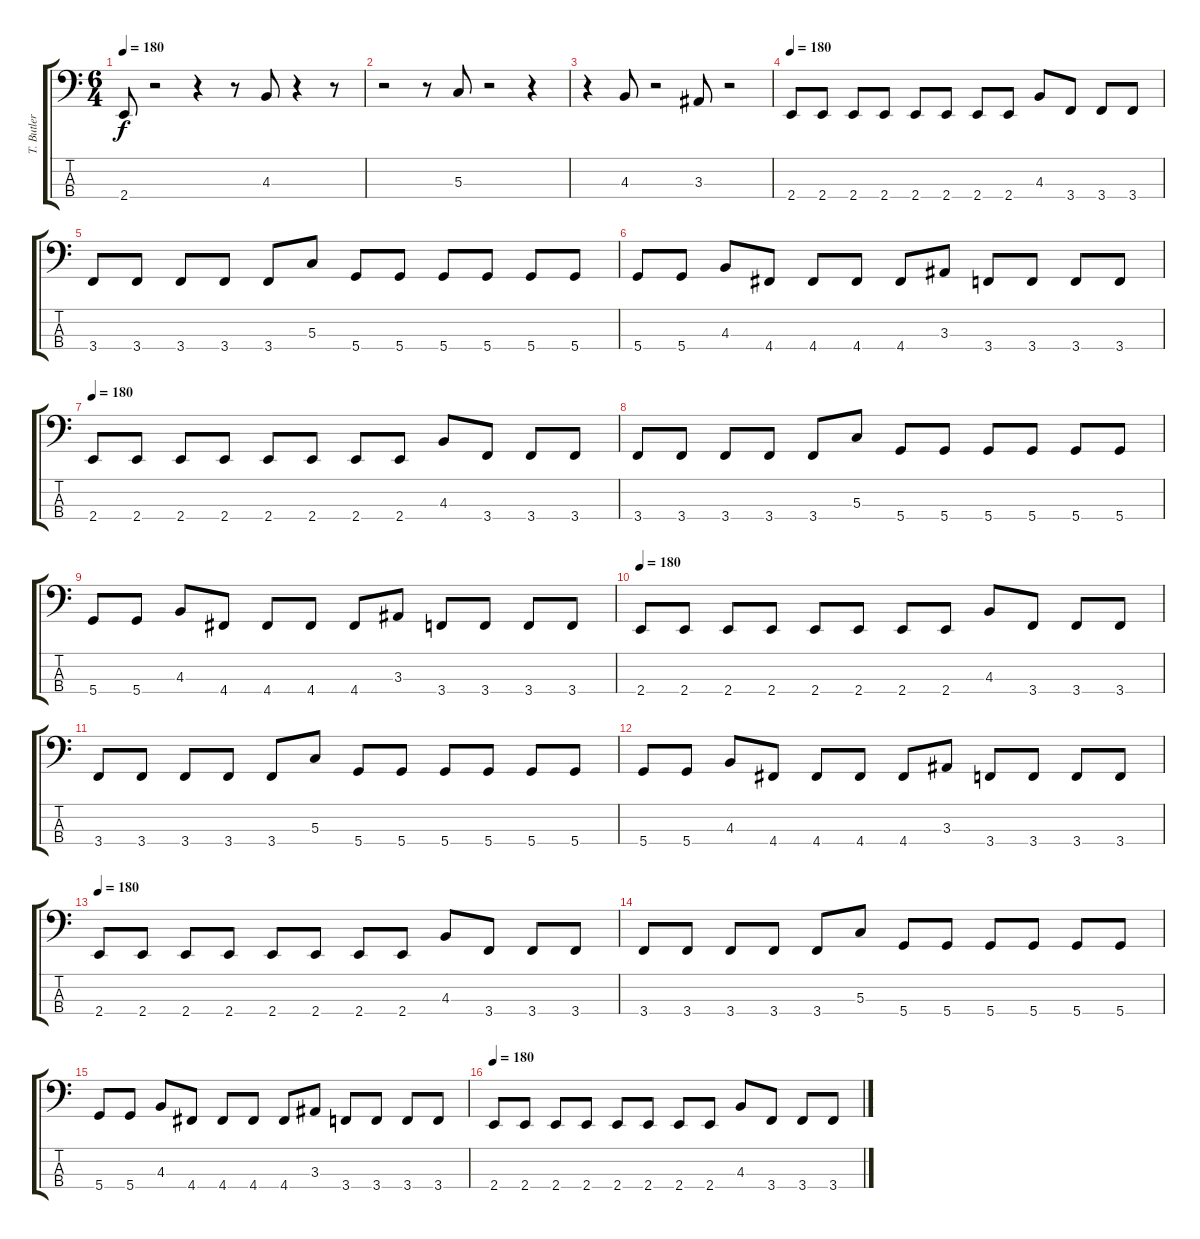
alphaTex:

\track ("T. Butler" "T. Butler") {instrument electricbasspick}
\staff {score tabs}
\tuning (F2 C2 G1 D1) {hide}
\ts (6 4)
\tempo 200
\tempo 180
\clef f4
\ks c
2.4.8{dy f} r.2 r.4 r.8 4.3.8 r.4 r.8 |
r.2 r.8 5.3.8 r.2 r.4 |
r.4 4.3.8 r.2 3.3.8 r.2 |
\tempo 180
2.4.8 2.4.8 2.4.8 2.4.8 2.4.8 2.4.8 2.4.8 2.4.8 4.3.8 3.4.8 3.4.8 3.4.8 |
3.4.8 3.4.8 3.4.8 3.4.8 3.4.8 5.3.8 5.4.8 5.4.8 5.4.8 5.4.8 5.4.8 5.4.8 |
5.4.8 5.4.8 4.3.8 4.4.8 4.4.8 4.4.8 4.4.8 3.3.8 3.4.8 3.4.8 3.4.8 3.4.8 |
\tempo 180
2.4.8 2.4.8 2.4.8 2.4.8 2.4.8 2.4.8 2.4.8 2.4.8 4.3.8 3.4.8 3.4.8 3.4.8 |
3.4.8 3.4.8 3.4.8 3.4.8 3.4.8 5.3.8 5.4.8 5.4.8 5.4.8 5.4.8 5.4.8 5.4.8 |
5.4.8 5.4.8 4.3.8 4.4.8 4.4.8 4.4.8 4.4.8 3.3.8 3.4.8 3.4.8 3.4.8 3.4.8 |
\tempo 180
2.4.8 2.4.8 2.4.8 2.4.8 2.4.8 2.4.8 2.4.8 2.4.8 4.3.8 3.4.8 3.4.8 3.4.8 |
3.4.8 3.4.8 3.4.8 3.4.8 3.4.8 5.3.8 5.4.8 5.4.8 5.4.8 5.4.8 5.4.8 5.4.8 |
5.4.8 5.4.8 4.3.8 4.4.8 4.4.8 4.4.8 4.4.8 3.3.8 3.4.8 3.4.8 3.4.8 3.4.8 |
\tempo 180
2.4.8 2.4.8 2.4.8 2.4.8 2.4.8 2.4.8 2.4.8 2.4.8 4.3.8 3.4.8 3.4.8 3.4.8 |
3.4.8 3.4.8 3.4.8 3.4.8 3.4.8 5.3.8 5.4.8 5.4.8 5.4.8 5.4.8 5.4.8 5.4.8 |
5.4.8 5.4.8 4.3.8 4.4.8 4.4.8 4.4.8 4.4.8 3.3.8 3.4.8 3.4.8 3.4.8 3.4.8 |
\tempo 180
2.4.8 2.4.8 2.4.8 2.4.8 2.4.8 2.4.8 2.4.8 2.4.8 4.3.8 3.4.8 3.4.8 3.4.8
